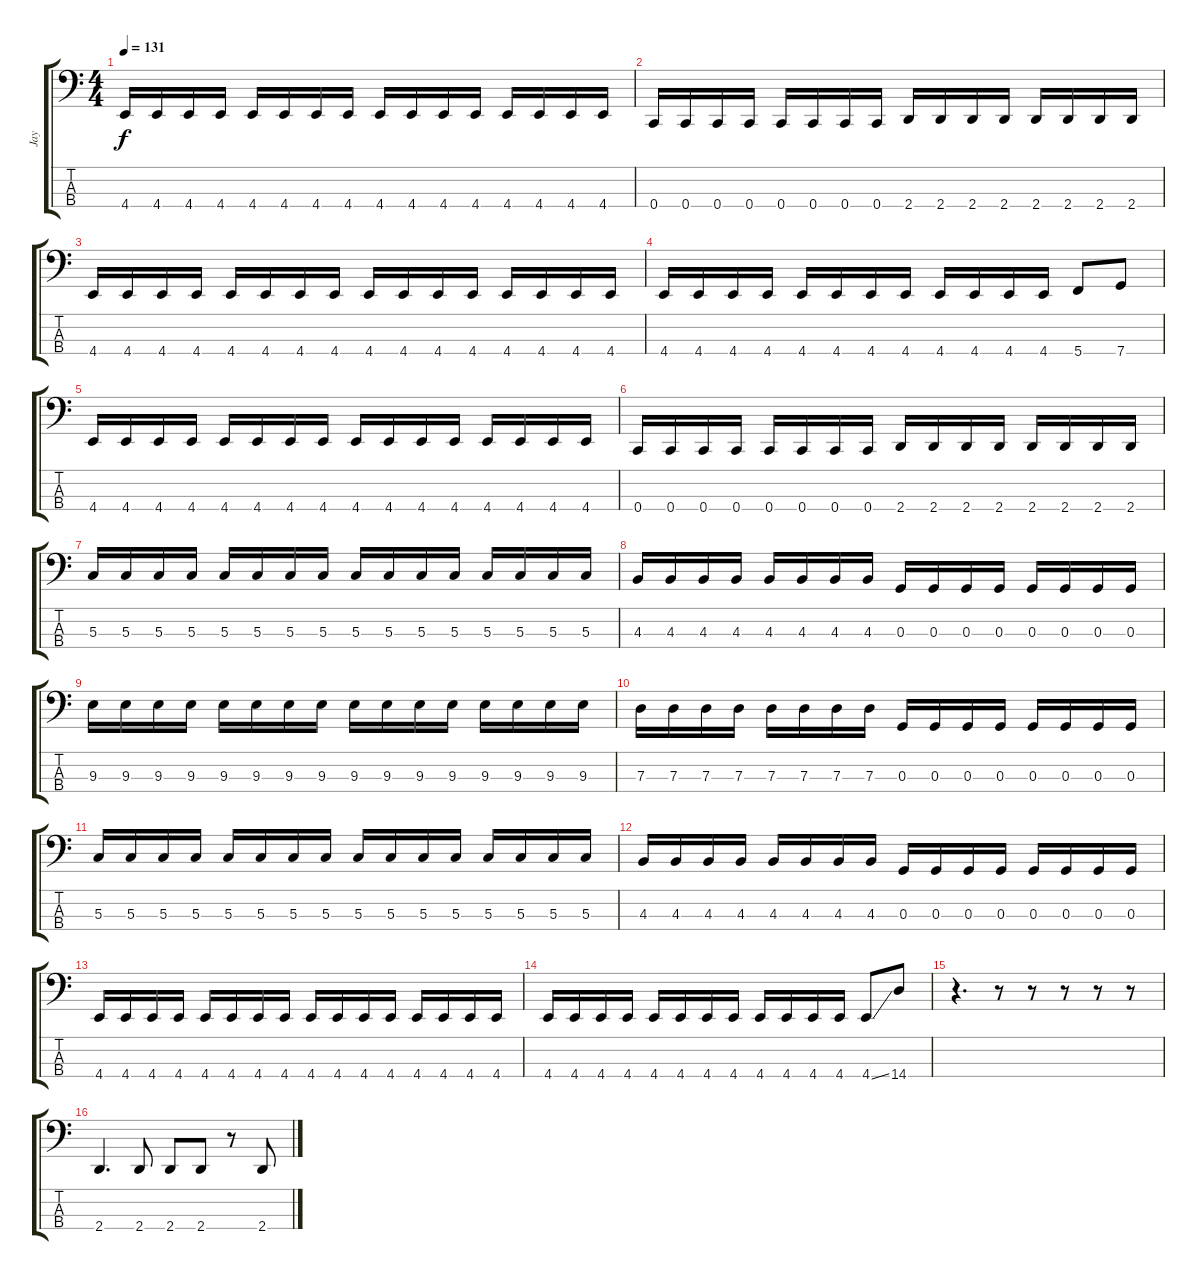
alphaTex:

\track ("Jay" "Jay") {instrument electricbasspick}
\staff {score tabs}
\tuning (F2 C2 G1 C1) {hide}
\ts (4 4)
\tempo 131
\clef f4
\ks c
4.4.16{dy f} 4.4.16 4.4.16 4.4.16 4.4.16 4.4.16 4.4.16 4.4.16 4.4.16 4.4.16 4.4.16 4.4.16 4.4.16 4.4.16 4.4.16 4.4.16 |
0.4.16 0.4.16 0.4.16 0.4.16 0.4.16 0.4.16 0.4.16 0.4.16 2.4.16 2.4.16 2.4.16 2.4.16 2.4.16 2.4.16 2.4.16 2.4.16 |
4.4.16 4.4.16 4.4.16 4.4.16 4.4.16 4.4.16 4.4.16 4.4.16 4.4.16 4.4.16 4.4.16 4.4.16 4.4.16 4.4.16 4.4.16 4.4.16 |
4.4.16 4.4.16 4.4.16 4.4.16 4.4.16 4.4.16 4.4.16 4.4.16 4.4.16 4.4.16 4.4.16 4.4.16 5.4.8 7.4.8 |
4.4.16 4.4.16 4.4.16 4.4.16 4.4.16 4.4.16 4.4.16 4.4.16 4.4.16 4.4.16 4.4.16 4.4.16 4.4.16 4.4.16 4.4.16 4.4.16 |
0.4.16 0.4.16 0.4.16 0.4.16 0.4.16 0.4.16 0.4.16 0.4.16 2.4.16 2.4.16 2.4.16 2.4.16 2.4.16 2.4.16 2.4.16 2.4.16 |
5.3.16 5.3.16 5.3.16 5.3.16 5.3.16 5.3.16 5.3.16 5.3.16 5.3.16 5.3.16 5.3.16 5.3.16 5.3.16 5.3.16 5.3.16 5.3.16 |
4.3.16 4.3.16 4.3.16 4.3.16 4.3.16 4.3.16 4.3.16 4.3.16 0.3.16 0.3.16 0.3.16 0.3.16 0.3.16 0.3.16 0.3.16 0.3.16 |
9.3.16 9.3.16 9.3.16 9.3.16 9.3.16 9.3.16 9.3.16 9.3.16 9.3.16 9.3.16 9.3.16 9.3.16 9.3.16 9.3.16 9.3.16 9.3.16 |
7.3.16 7.3.16 7.3.16 7.3.16 7.3.16 7.3.16 7.3.16 7.3.16 0.3.16 0.3.16 0.3.16 0.3.16 0.3.16 0.3.16 0.3.16 0.3.16 |
5.3.16 5.3.16 5.3.16 5.3.16 5.3.16 5.3.16 5.3.16 5.3.16 5.3.16 5.3.16 5.3.16 5.3.16 5.3.16 5.3.16 5.3.16 5.3.16 |
4.3.16 4.3.16 4.3.16 4.3.16 4.3.16 4.3.16 4.3.16 4.3.16 0.3.16 0.3.16 0.3.16 0.3.16 0.3.16 0.3.16 0.3.16 0.3.16 |
4.4.16 4.4.16 4.4.16 4.4.16 4.4.16 4.4.16 4.4.16 4.4.16 4.4.16 4.4.16 4.4.16 4.4.16 4.4.16 4.4.16 4.4.16 4.4.16 |
4.4.16 4.4.16 4.4.16 4.4.16 4.4.16 4.4.16 4.4.16 4.4.16 4.4.16 4.4.16 4.4.16 4.4.16 4.4{ss}.8 14.4.8 |
r.4{d} r.8 r.8 r.8 r.8 r.8 |
2.4.4{d} 2.4.8 2.4.8 2.4.8 r.8 2.4.8
